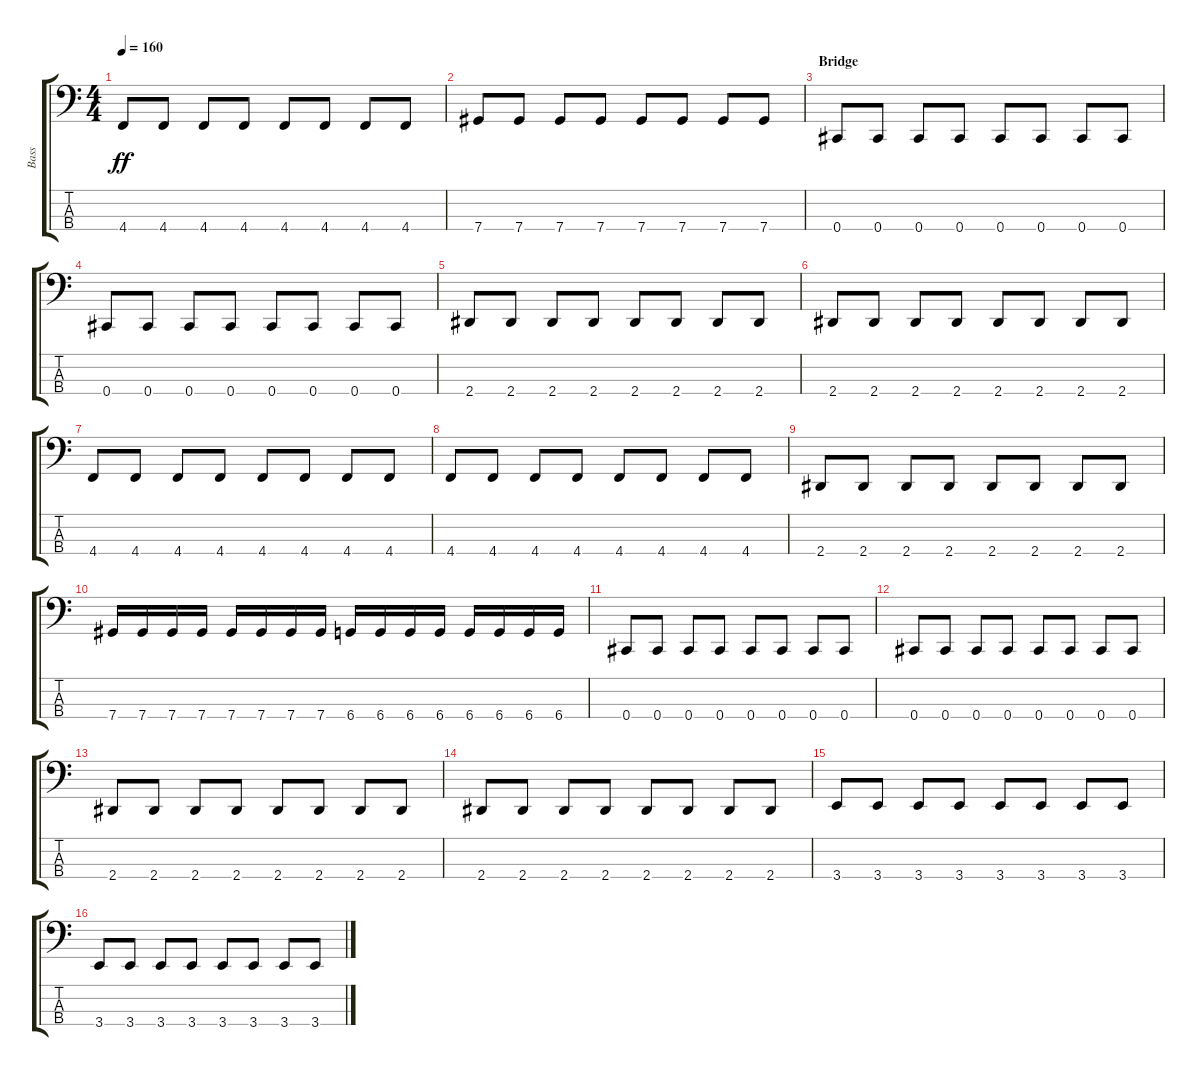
\track ("Bass" "Bass") {instrument electricbassfinger}
\staff {score tabs}
\tuning (Gb2 Db2 Ab1 Db1) {hide}
\ts (4 4)
\tempo 160
\clef f4
\ks c
4.4.8{dy ff} 4.4.8 4.4.8 4.4.8 4.4.8 4.4.8 4.4.8 4.4.8 |
7.4.8 7.4.8 7.4.8 7.4.8 7.4.8 7.4.8 7.4.8 7.4.8 |
\section ("" "Bridge")
0.4.8 0.4.8 0.4.8 0.4.8 0.4.8 0.4.8 0.4.8 0.4.8 |
0.4.8 0.4.8 0.4.8 0.4.8 0.4.8 0.4.8 0.4.8 0.4.8 |
2.4.8 2.4.8 2.4.8 2.4.8 2.4.8 2.4.8 2.4.8 2.4.8 |
2.4.8 2.4.8 2.4.8 2.4.8 2.4.8 2.4.8 2.4.8 2.4.8 |
4.4.8 4.4.8 4.4.8 4.4.8 4.4.8 4.4.8 4.4.8 4.4.8 |
4.4.8 4.4.8 4.4.8 4.4.8 4.4.8 4.4.8 4.4.8 4.4.8 |
2.4.8 2.4.8 2.4.8 2.4.8 2.4.8 2.4.8 2.4.8 2.4.8 |
7.4.16 7.4.16 7.4.16 7.4.16 7.4.16 7.4.16 7.4.16 7.4.16 6.4.16 6.4.16 6.4.16 6.4.16 6.4.16 6.4.16 6.4.16 6.4.16 |
0.4.8 0.4.8 0.4.8 0.4.8 0.4.8 0.4.8 0.4.8 0.4.8 |
0.4.8 0.4.8 0.4.8 0.4.8 0.4.8 0.4.8 0.4.8 0.4.8 |
2.4.8 2.4.8 2.4.8 2.4.8 2.4.8 2.4.8 2.4.8 2.4.8 |
2.4.8 2.4.8 2.4.8 2.4.8 2.4.8 2.4.8 2.4.8 2.4.8 |
3.4.8 3.4.8 3.4.8 3.4.8 3.4.8 3.4.8 3.4.8 3.4.8 |
3.4.8 3.4.8 3.4.8 3.4.8 3.4.8 3.4.8 3.4.8 3.4.8
